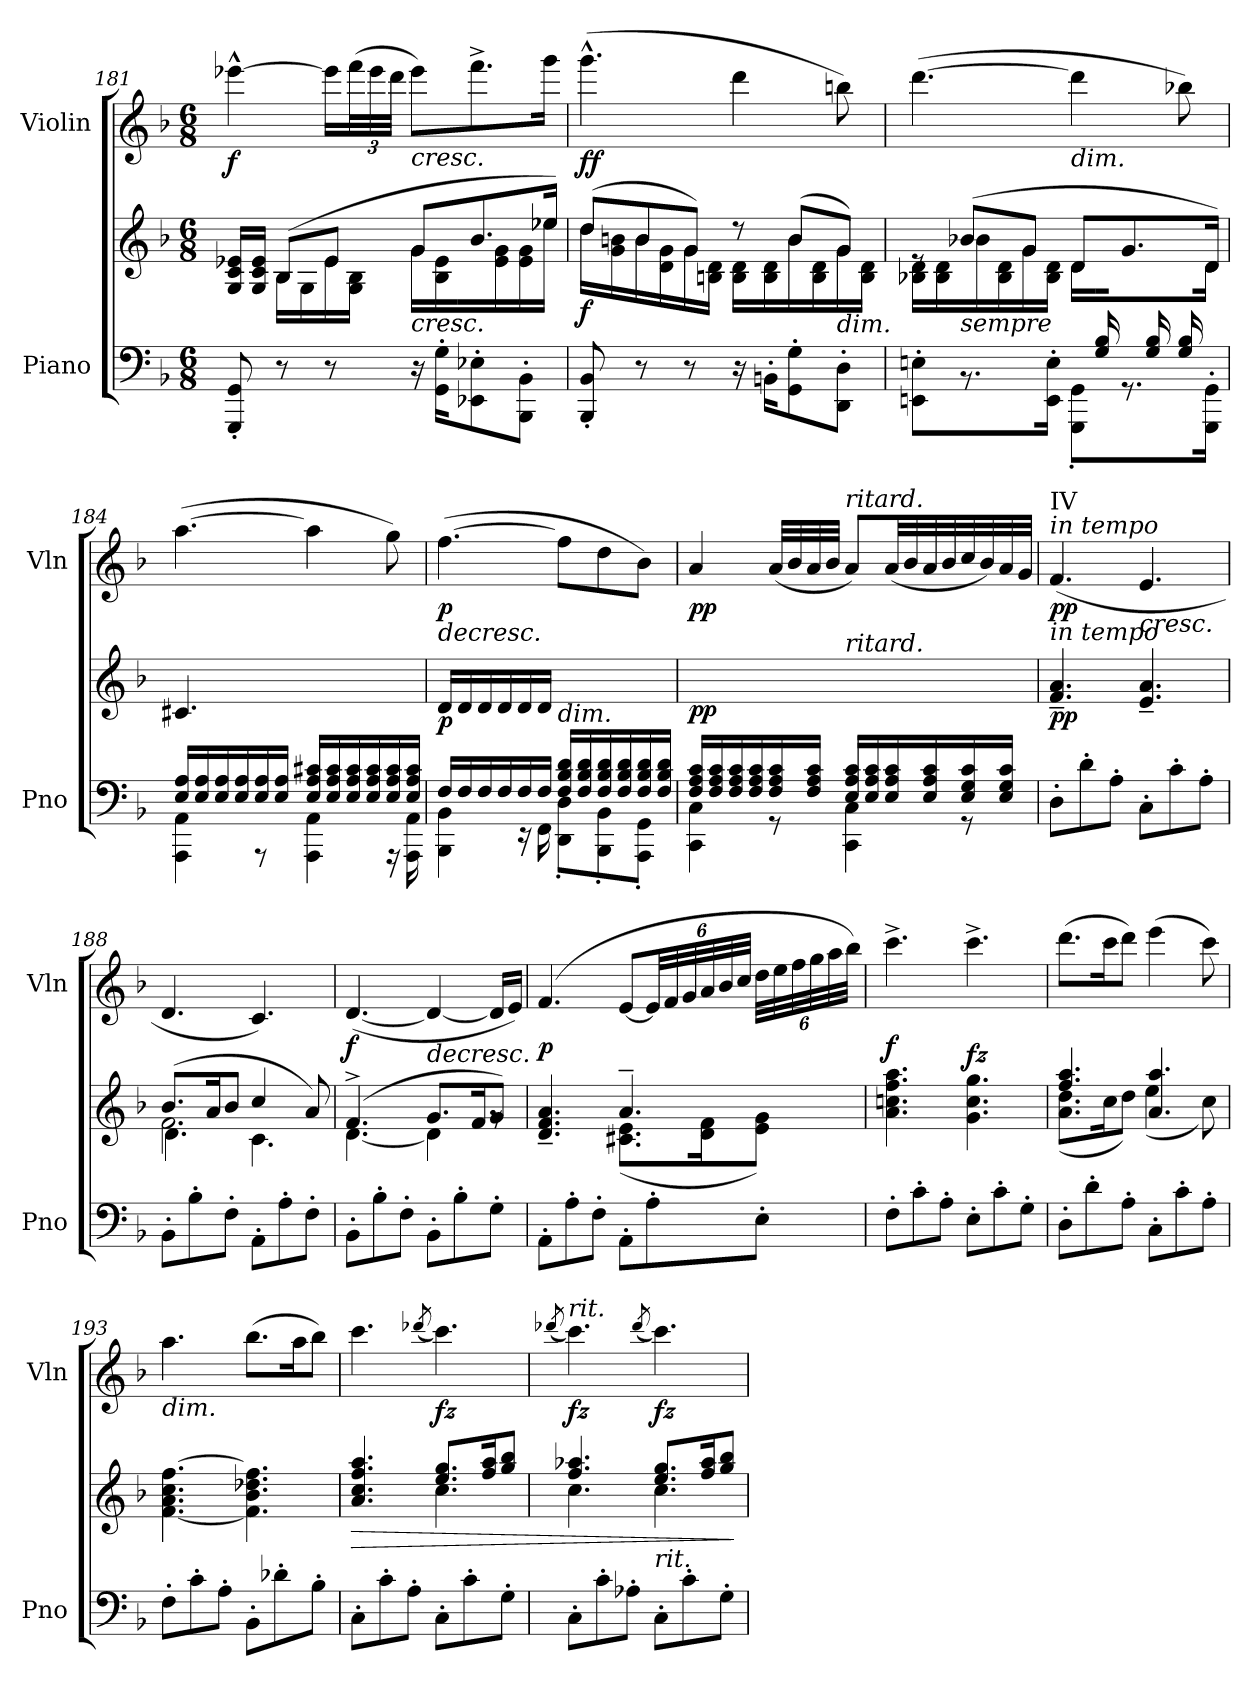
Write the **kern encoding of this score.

**kern	**kern	**dynam	**kern	**dynam
*part2	*part2	*part2	*part1	*part1
*staff3	*staff2	*staff2/3	*staff1	*staff1
*I"Piano	*	*	*I"Violin	*
*I'Pno	*	*	*I'Vln	*
*clefF4	*clefG2	*	*clefG2	*
*k[b-]	*k[b-]	*	*k[b-]	*
*M6/8	*M6/8	*	*M6/8	*
=181	=181	=181	=181	=181
*	*^	*	*	*
!	!	!	!	!	!LO:DY:b
8GGG/' 8GG/'	16G/ 16c/ 16e-X/LL	8ryy	.	[4eee-X^^\	f
.	16G/ 16c/ 16e-/JJ	.	.	.	.
8r	(>8B-/L	16B-\LL	.	.	.
.	.	16G\	.	.	.
8r	8e-/J	16e-\	.	16eee-\LL]	.
*	*	*	*	*Xbrackettup	*
.	.	16G\ 16B-\JJ	.	(>48fff\L	.
.	.	.	.	48eee-\	.
.	.	.	.	48ddd\JJJ	.
!	!LO:TX:b:i:t=cresc.	!	!	!	!
!	!	!	!	!	!LO:HP:b
16r	8g/L	16g\LL	.	8eee-\L)	<
16GG\' 16G\'KL	.	16B-\ 16e-\	.	.	.
8EE-X\' 8E-X\'	8.b-/	16b-\yy	.	8.fff^\	.
.	.	16e-\ 16g\	.	.	.
8BBB-\' 8BB-\'J	.	16e-\ 16g\	.	.	.
.	16ee-X/Jk)	16ee-\JJ	.	16ggg\Jk	.
=182	=182	=182	=182	=182	=182
!	!	!	!LO:DY:b	!	!LO:DY:b
8BBB-/' 8BB-/'	(>8dd/L	16dd\LL	f	(>4.ggg^^\	ff
.	.	16g\ 16bn\	.	.	.
8r	8b/	16b\	.	.	.
.	.	16d\ 16g\	.	.	.
8r	8g/J)	16g\	.	.	.
.	.	16Bn\ 16d\JJ	.	.	.
16r	8r	16B\ 16d\LL	.	4ddd\	.
16BBn'\KL	.	16B\ 16d\	.	.	.
8GG\' 8G\'	(>8b/L	16b\	.	.	.
.	.	16B\ 16d\	.	.	.
!	!LO:TX:b:i:t=dim.	!	!	!	!
8DD\' 8D\'J	8g/J)	16g\	.	8bbn\)	.
.	.	16B\ 16d\JJ	.	.	.
!!LO:LB:g=z
=183	=183	=183	=183	=183	=183
*^	*	*	*	*	*
4..ryy	8EEn\' 8En\'L	8re	16B-X\ 16d\LL	.	(>[4.ddd\	.
.	.	.	16B-\ 16d\	.	.	.
!	!	!LO:TX:b:i:t=sempre	!	!	!	!
.	8.rBB	(>8b-X/L	16b-\	.	.	.
.	.	.	16B-\ 16d\	.	.	.
.	.	8g/J	16g\	.	.	.
.	16EE\' 16E\'Jk	.	16B-\ 16d\JJ	.	.	.
!	!	!	!	!	!LO:TX:b:i:t=dim.	!
.	8GGG\' 8GG\'L	8d/L	16d\LL	.	4ddd\]	.
16G/ 16B-/	.	.	16ryy	.	.	.
16ryy	8.rGG	8.g/	16g\yy	.	.	.
16G/ 16B-/	.	.	8ryy	.	.	.
16G/ 16B-/	.	.	.	.	8bb-X\)	.
16ryy	16GGG\' 16GG\'Jk	16d/Jk)	16d\JJ	.	.	.
=184	=184	=184	=184	=184	=184	=184
*	*	*v	*v	*	*	*
4AAA\ 4AA\	16E/ 16A/LL	4.c#X/	.	(>[4.aa\	.
.	16E/ 16A/	.	.	.	.
.	16E/ 16A/	.	.	.	.
.	16E/ 16A/	.	.	.	.
8rAAA	16E/ 16A/	.	.	.	.
.	16E/ 16A/JJ	.	.	.	.
4AAA\ 4AA\	16E/ 16A/ 16c#X/LL	8ryy	.	4aa\]	.
.	16E/ 16A/ 16c#/	.	.	.	.
.	16E/ 16A/ 16c#/	4ryy	.	.	.
.	16E/ 16A/ 16c#/	.	.	.	.
16rAAA	16E/ 16A/ 16c#/	.	.	8gg\)	.
16AAA\ 16AA\	16E/ 16A/ 16c#/JJ	.	.	.	.
=185	=185	=185	=185	=185	=185
!	!	!	!LO:DY:b	!	!LO:HP:b
!	!	!	!	!	!LO:DY:n=1:b
16F/LL	4BBB-\ 4BB-\	16d/LL	p	(>[4.ff\	> p
16F/	.	16d/	.	.	.
16F/	.	16d/	.	.	.
16F/	.	16d/	.	.	.
16F/	16r	16d/	.	.	.
16F/JJ	16FF\	16d/JJ	.	.	.
!LO:TX:a:i:t=dim.	!	!	!	!	!
16F/ 16B-/ 16d/LL	8DD\' 8D\'L	8ryy	.	8ff\L]	.
16F/ 16B-/ 16d/	.	.	.	.	.
16F/ 16B-/ 16d/	8BBB-\' 8BB-\'	4ryy	.	8dd\	.
16F/ 16B-/ 16d/	.	.	.	.	.
16F/ 16B-/ 16d/	8AAA\' 8GG\'J	.	.	8b-\J)	.
16F/ 16B-/ 16d/JJ	.	.	.	.	.
*v	*v	*	*	*	*
.	.	.	.	[
!!LO:PB:g=z
=186	=186	=186	=186	=186
*^	*	*	*	*
!	!	!	!LO:DY:b	!	!LO:DY:b
16F/ 16A/ 16c/LL	4CC\ 4C\	4.ryy	pp	4a/	pp
16F/ 16A/ 16c/	.	.	.	.	.
16F/ 16A/ 16c/	.	.	.	.	.
16F/ 16A/ 16c/	.	.	.	.	.
16F/ 16A/ 16c/	8rGG	.	.	(<32a/LLL	.
.	.	.	.	32b-/	.
16F/ 16A/ 16c/JJ	.	.	.	32a/	.
.	.	.	.	32b-/JJJ	.
!	!	!	!	!LO:TX:a:i:t=ritard.	!
!	!	!LO:TX:a:i:t=ritard.	!	!	!
16E/ 16A/ 16c/LL	4CC\ 4C\	4.ryy	.	8a/L)	.
16E/ 16A/ 16c/	.	.	.	.	.
16E/ 16A/ 16c/	.	.	.	(<32a/LL	.
.	.	.	.	32b-/	.
16E/ 16A/ 16c/	.	.	.	32a/	.
.	.	.	.	32b-/	.
16E/ 16G/ 16c/	8rGG	.	.	32cc/	.
.	.	.	.	32b-/)	.
16E/ 16G/ 16c/JJ	.	.	.	32a/	.
.	.	.	.	32g/JJJ	.
*v	*v	*	*	*	*
=187	=187	=187	=187	=187
!	!	!	!LO:TX:a:i:t=in tempo	!
!	!	!	!LO:TX:a:t=IV	!
!	!LO:TX:a:i:t=in tempo	!	!	!
!	!	!LO:DY:b	!	!LO:DY:b
8D'\L	4.f/~ 4.a/~	pp	(<4.f/	pp
8d'\	.	.	.	.
8A'\J	.	.	.	.
!	!	!	!	!LO:HP:b
8C'\L	4.e/~ 4.a/~	.	4.e/	<
8c'\	.	.	.	.
8A'\J	.	.	.	.
=188	=188	=188	=188	=188
*	*^	*	*	*
*	*	*^	*	*	*
8BB-'\L	(>8.b-/L	2.f\	4.d\	.	4.d/	.
8B-'\	.	.	.	.	.	.
.	16a/K	.	.	.	.	.
8F'\J	8b-/J	.	.	.	.	.
8AA'\L	4cc/	.	4.c\	.	4.c/)	.
8A'\	.	.	.	.	.	.
8F'\J	8a/)	.	.	.	.	.
*	*v	*v	*v	*	*	*
.	.	.	.	]
=189	=189	=189	=189	=189
*	*^	*	*	*
!	!	!	!	!	!LO:DY:b
8BB-'\L	(>4.f^/	[4.d\	.	(<[4.d/	f
8B-'\	.	.	.	.	.
8F'\J	.	.	.	.	.
!	!	!	!	!	!LO:HP:b
8BB-'\L	8.g/L	4d\]	.	4d/_	>
8B-'\	.	.	.	.	.
.	16f/K	.	.	.	.
8G'\J	8g/J)	8rg	.	16d/LL]	.
.	.	.	.	16e/JJ)	.
*	*v	*v	*	*	*
.	.	.	.	[
=190	=190	=190	=190	=190
*	*^	*	*	*
!	!	!	!	!	!LO:DY:b
8AA'\L	4.d/~ 4.f/~ 4.a/~	4.ryy	.	(>4.f/	p
8A'\	.	.	.	.	.
8F'\J	.	.	.	.	.
8AA'\L	4.a~/	(<8.c#X\ 8.e\L	.	[8e/L	.
8A'\	.	.	.	48e/LL]	.
.	.	.	.	48f/	.
.	.	.	.	48g/	.
.	.	16d\ 16f\K	.	48a/	.
.	.	.	.	48b-/	.
.	.	.	.	48cc/JJJ	.
8E'\J	.	8e\ 8g\J)	.	48dd\LLL	.
.	.	.	.	48ee\	.
.	.	.	.	48ff\	.
.	.	.	.	48gg\	.
.	.	.	.	48aa\	.
.	.	.	.	48bb-\JJJ)	.
*	*v	*v	*	*	*
.	.	.	.	]
!!LO:LB:g=z
=191	=191	=191	=191	=191
!	!	!LO:DY:a	!	!
!	!	!LO:DY:n=1:b	!	!LO:DY:b
8F'\L	4.a\ 4.ccn\ 4.ff\ 4.aa\	fz mf	4.ccc^\	f
8c'\	.	.	.	.
8A'\J	.	.	.	.
!	!	!LO:DY:n=2:a	!	!
8E'\L	4.g\ 4.cc\ 4.gg\	fz	4.ccc^\	.
8c'\	.	.	.	.
8G'\J	.	.	.	.
=192	=192	=192	=192	=192
*	*^	*	*	*
8D'\L	4.ff/ 4.aa/	(<8.a\ 8.dd\L	.	(>8.ddd\L	.
8d'\	.	.	.	.	.
.	.	16cc\K	.	16ccc\K	.
8A'\J	.	8dd\J)	.	8ddd\J)	.
8C'\L	4.a/ 4.aa/	(<4ee\	.	(>4eee\	.
8c'\	.	.	.	.	.
8A'\J	.	8cc\)	.	8ccc\)	.
=193	=193	=193	=193	=193	=193
!	!	!	!	!LO:TX:b:i:t=dim.	!
!	!LO:TX:b:i:t=dim.	!	!	!	!
*	*v	*v	*	*	*
8F'\L	[4.f\ 4.a\ 4.cc\ [4.ff\	.	4.aa\	.
8c'\	.	.	.	.
8A'\J	.	.	.	.
8BB-'\L	4.f\] 4.b-\ 4.dd-X\ 4.ff\]	.	(>8.bb-\L	.
8d-X'\	.	.	.	.
.	.	.	16aa\K	.
8B-'\J	.	.	8bb-\J)	.
=194	=194	=194	=194	=194
!	!	!LO:HP:b	!	!
*	*^	*	*	*
8C'\L	4.a/ 4.cc/ 4.ff/ 4.aa/	4.ryy	>	4.ccc\	.
8c'\	.	.	.	.	.
8A'\J	.	.	.	.	.
.	.	.	.	(<8qddd-X/	.
!	!	!	!	!	!LO:DY:b
8C'\L	8.ee/ 8.gg/L	4.cc\	.	4.ccc\)	fz
8c'\	.	.	.	.	.
.	16ff/ 16aa/K	.	.	.	.
8G'\J	8gg/ 8bb-/J	.	.	.	.
=195	=195	=195	=195	=195	=195
.	.	.	.	(<8qddd-X/	.
!	!	!	!	!LO:TX:a:i:t=rit.	!
!	!	!	!	!	!LO:DY:b
8C'\L	4.ff/ 4.aa-X/	4.cc\	.	4.ccc\)	fz
8c'\	.	.	.	.	.
8A-X'\J	.	.	.	.	.
.	.	.	.	(<8qddd-/	.
!	!LO:TX:b:i:t=rit.	!	!	!	!
!	!	!	!	!	!LO:DY:b
8C'\L	8.ee/ 8.gg/L	4.cc\	.	4.ccc\)	fz
8c'\	.	.	.	.	.
.	16ff/ 16aa-/K	.	.	.	.
8G'\J	8gg/ 8bb-/J	.	.	.	.
*	*v	*v	*	*	*
.	.	]	.	.
=	=	=	=	=
*-	*-	*-	*-	*-
